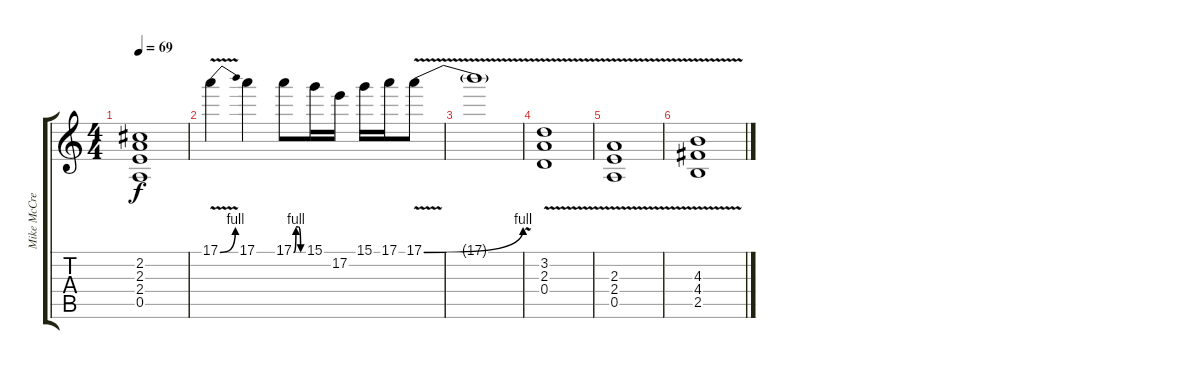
\track ("Mike McCready" "Mike McCre") {instrument distortionguitar}
\staff {score tabs}
\tuning (E4 B3 G3 D3 A2 E2) {hide}
\ts (4 4)
\tempo 69
\clef g2
\ks c
(2.2 2.3 2.4 0.5).1{dy f} |
17.1{be (bend 0 0 60 4) v}.4 17.1.4 17.1{be (custom 0 0 15 4 30 4 45 0 60 0)}.8 15.1.16 17.2.16 15.1.16 17.1.16 17.1{be (bend 0 0 60 4) v}.8 |
17.1{v t}.1 |
(3.2{v} 2.3{v} 0.4{v}).1 |
(2.3{v} 2.4{v} 0.5{v}).1 |
(4.3{v} 4.4{v} 2.5{v}).1
